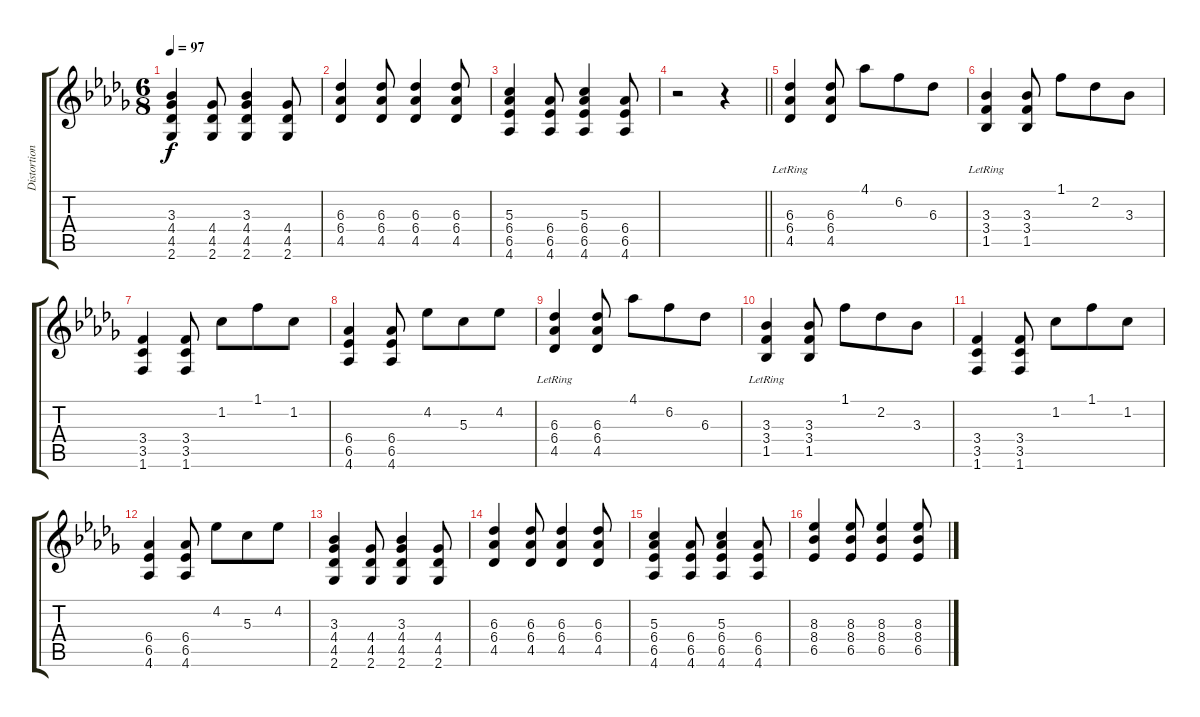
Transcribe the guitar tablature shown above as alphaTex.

\track ("Distortion guitar (not in the real song)" "Distortion") {instrument distortionguitar}
\staff {score tabs}
\tuning (E4 B3 G3 D3 A2 E2) {hide}
\ts (6 8)
\tempo 97
\clef g2
\ks db
(3.3 4.4 4.5 2.6).4{dy f} (4.4 4.5 2.6).8 (3.3 4.4 4.5 2.6).4 (4.4 4.5 2.6).8 |
(6.3 6.4 4.5).4 (6.3 6.4 4.5).8 (6.3 6.4 4.5).4 (6.3 6.4 4.5).8 |
(5.3 6.4 6.5 4.6).4 (6.4 6.5 4.6).8 (5.3 6.4 6.5 4.6).4 (6.4 6.5 4.6).8 |
\barLineRight lightlight
r.2 r.4 |
(6.3{lr} 6.4{lr} 4.5{lr}).4 (6.3 6.4 4.5).8 4.1.8 6.2.8 6.3.8 |
(3.3{lr} 3.4{lr} 1.5{lr}).4 (3.3 3.4 1.5).8 1.1.8 2.2.8 3.3.8 |
(3.4 3.5 1.6).4 (3.4 3.5 1.6).8 1.2.8 1.1.8 1.2.8 |
(6.4 6.5 4.6).4 (6.4 6.5 4.6).8 4.2.8 5.3.8 4.2.8 |
(6.3{lr} 6.4{lr} 4.5{lr}).4 (6.3 6.4 4.5).8 4.1.8 6.2.8 6.3.8 |
(3.3{lr} 3.4{lr} 1.5{lr}).4 (3.3 3.4 1.5).8 1.1.8 2.2.8 3.3.8 |
(3.4 3.5 1.6).4 (3.4 3.5 1.6).8 1.2.8 1.1.8 1.2.8 |
(6.4 6.5 4.6).4 (6.4 6.5 4.6).8 4.2.8 5.3.8 4.2.8 |
(3.3 4.4 4.5 2.6).4 (4.4 4.5 2.6).8 (3.3 4.4 4.5 2.6).4 (4.4 4.5 2.6).8 |
(6.3 6.4 4.5).4 (6.3 6.4 4.5).8 (6.3 6.4 4.5).4 (6.3 6.4 4.5).8 |
(5.3 6.4 6.5 4.6).4 (6.4 6.5 4.6).8 (5.3 6.4 6.5 4.6).4 (6.4 6.5 4.6).8 |
(8.3 8.4 6.5).4 (8.3 8.4 6.5).8 (8.3 8.4 6.5).4 (8.3 8.4 6.5).8
